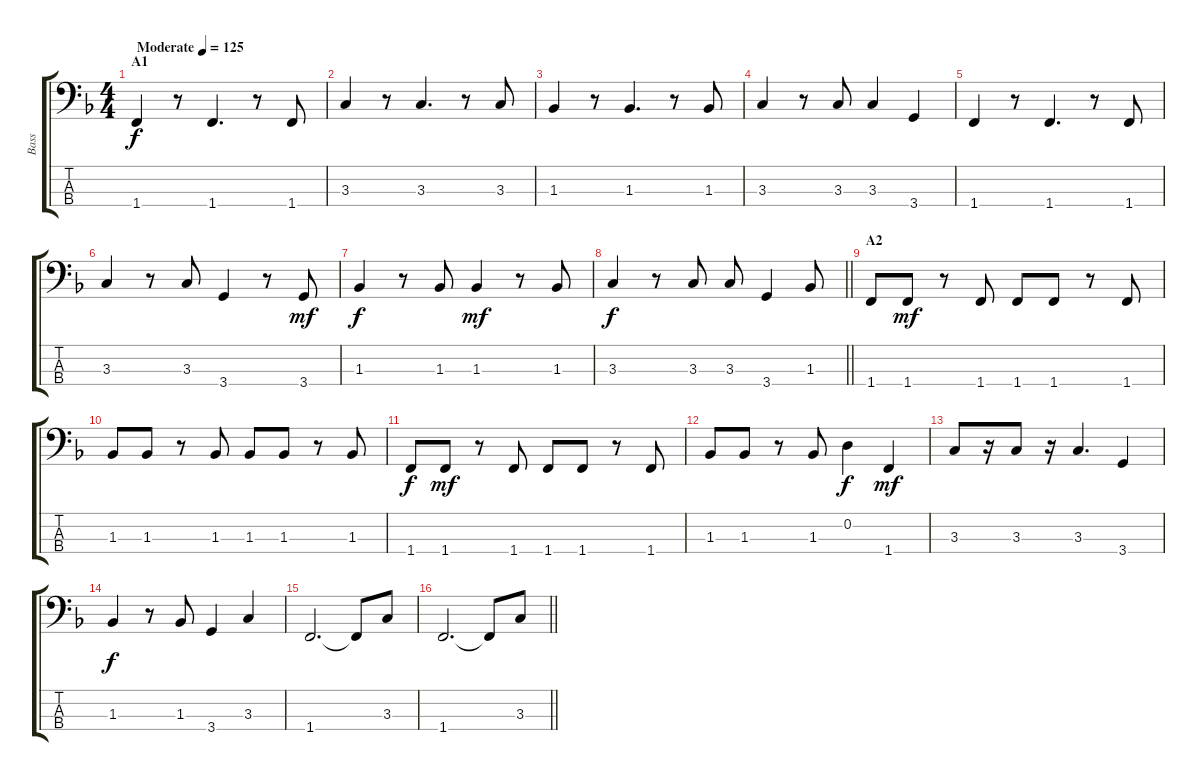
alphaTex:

\track ("Bass" "Bass") {instrument electricbassfinger}
\staff {score tabs}
\tuning (G2 D2 A1 E1) {hide}
\ts (4 4)
\section ("" "A1")
\tempo (125 "Moderate")
\clef f4
\ks f
1.4.4{dy f instrument electricbassfinger} r.8 1.4.4{d} r.8 1.4.8 |
3.3.4 r.8 3.3.4{d} r.8 3.3.8 |
1.3.4 r.8 1.3.4{d} r.8 1.3.8 |
3.3.4 r.8 3.3.8 3.3.4 3.4.4 |
1.4.4 r.8 1.4.4{d} r.8 1.4.8 |
3.3.4 r.8 3.3.8 3.4.4 r.8 3.4.8{dy mf} |
1.3.4{dy f} r.8 1.3.8 1.3.4{dy mf} r.8 1.3.8 |
\barLineRight lightlight
3.3.4{dy f} r.8 3.3.8 3.3.8 3.4.4 1.3.8 |
\section ("" "A2")
1.4.8 1.4.8{dy mf} r.8 1.4.8 1.4.8 1.4.8 r.8 1.4.8 |
1.3.8 1.3.8 r.8 1.3.8 1.3.8 1.3.8 r.8 1.3.8 |
1.4.8{dy f} 1.4.8{dy mf} r.8 1.4.8 1.4.8 1.4.8 r.8 1.4.8 |
1.3.8 1.3.8 r.8 1.3.8 0.2.4{dy f} 1.4.4{dy mf} |
3.3.8 r.16 3.3.8 r.16 3.3.4{d} 3.4.4 |
1.3.4{dy f} r.8 1.3.8 3.4.4 3.3.4 |
1.4.2{d} 1.4{t}.8 3.3.8 |
\barLineRight lightlight
1.4.2{d} 1.4{t}.8 3.3.8
